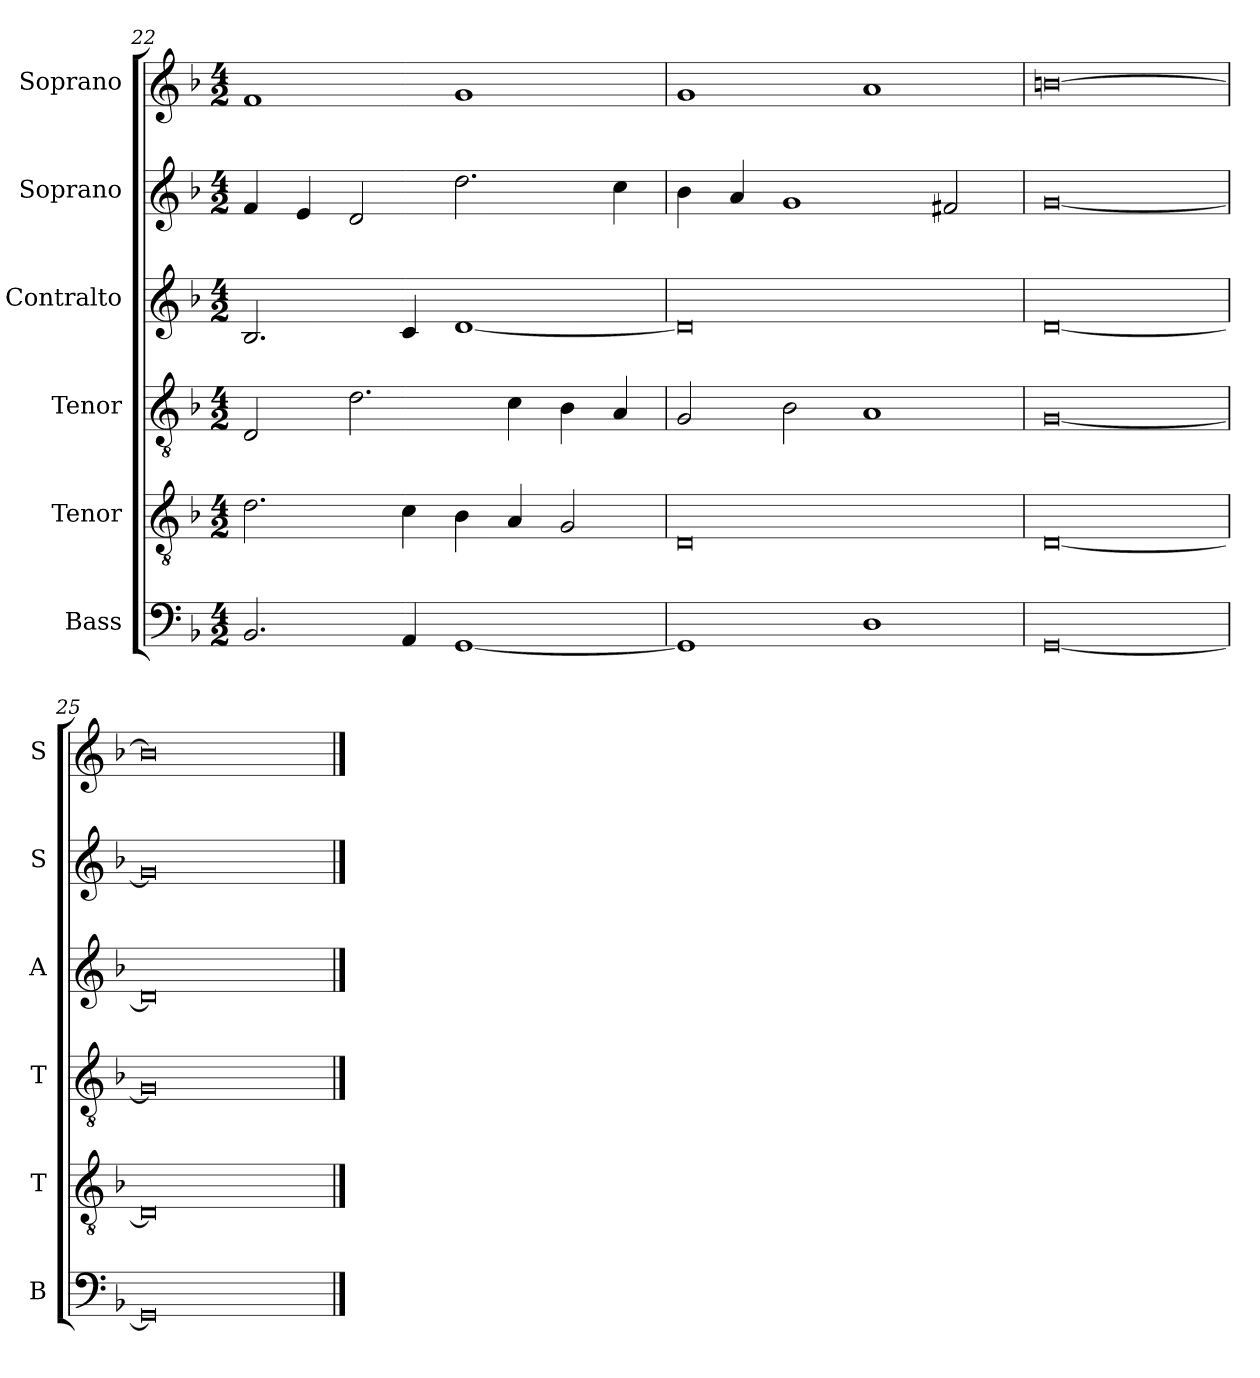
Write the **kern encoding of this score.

**kern	**kern	**kern	**kern	**kern	**kern
*part6	*part5	*part4	*part3	*part2	*part1
*staff6	*staff5	*staff4	*staff3	*staff2	*staff1
*I"Bass	*I"Tenor	*I"Tenor	*I"Contralto	*I"Soprano	*I"Soprano
*I'B	*I'T	*I'T	*I'A	*I'S	*I'S
*clefF4	*clefGv2	*clefGv2	*clefG2	*clefG2	*clefG2
*k[b-]	*k[b-]	*k[b-]	*k[b-]	*k[b-]	*k[b-]
*G:dor	*G:dor	*G:dor	*G:dor	*G:dor	*G:dor
*M4/2	*M4/2	*M4/2	*M4/2	*M4/2	*M4/2
=22	=22	=22	=22	=22	=22
2.BB-	2.d	2D	2.B-	4f	1f
.	.	.	.	4e	.
.	.	2.d	.	2d	.
4AA	4c	.	4c	.	.
[1GG	4B-	.	[1d	2.dd	1g
.	4A	4c	.	.	.
.	2G	4B-	.	.	.
.	.	4A	.	4cc	.
=23	=23	=23	=23	=23	=23
1GG]	0D	2G	0d]	4b-	1g
.	.	.	.	4a	.
.	.	2B-	.	1g	.
1D	.	1A	.	.	1a
.	.	.	.	2f#X	.
=24	=24	=24	=24	=24	=24
[0GG	[0D	[0G	[0d	[0g	[0bn
=25	=25	=25	=25	=25	=25
0GG]	0D]	0G]	0d]	0g]	0b]
==	==	==	==	==	==
*-	*-	*-	*-	*-	*-
